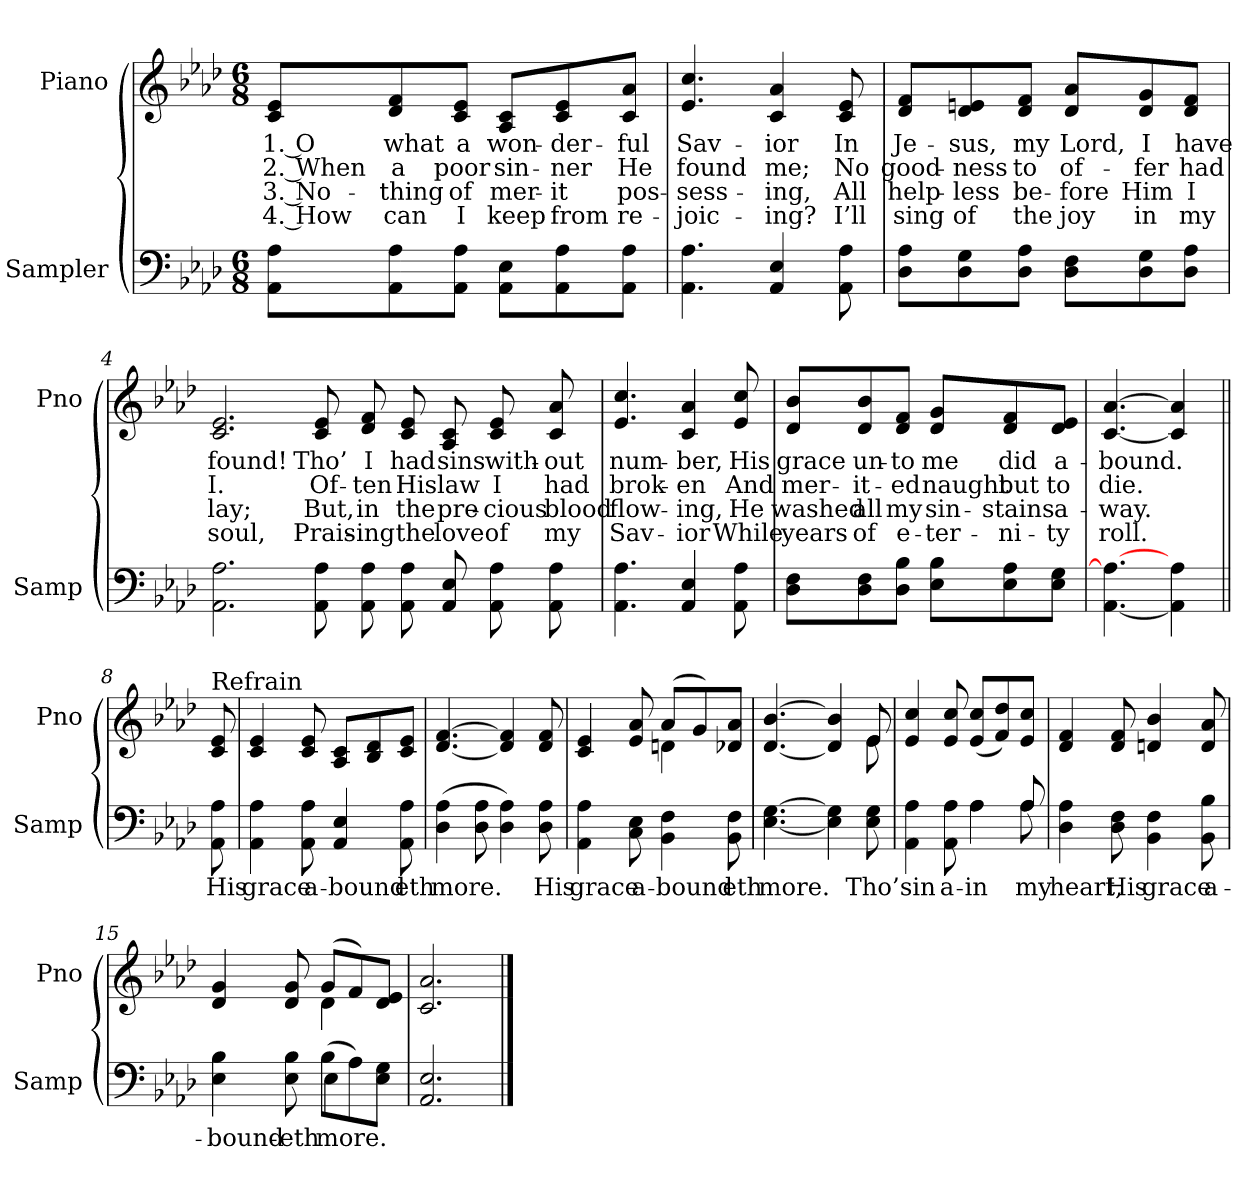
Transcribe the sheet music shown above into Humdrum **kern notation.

**kern	**text	**kern	**text	**text	**text	**text
*part2	*part2	*part1	*part1	*part1	*part1	*part1
*staff2	*staff2	*staff1	*staff1	*staff1	*staff1	*staff1
*I"Sampler	*	*I"Piano	*	*	*	*
*I'Samp	*	*I'Pno	*	*	*	*
*clefF4	*	*clefG2	*	*	*	*
*k[b-e-a-d-]	*	*k[b-e-a-d-]	*	*	*	*
*A-:	*	*A-:	*	*	*	*
*M6/8	*	*M6/8	*	*	*	*
=1	=1	=1	=1	=1	=1	=1
8AA-\ 8A-\L	.	8c/ 8e-/L	1. O	2. When	3. No-	4. How
8AA-\ 8A-\	.	8d-/ 8f/	what	a	-thing	can
8AA-\ 8A-\J	.	8c/ 8e-/J	a	poor	of	I
8AA-\ 8E-\L	.	8A-/ 8c/L	won-	sin-	mer-	keep
8AA-\ 8A-\	.	8c/ 8e-/	-der-	-ner	-it	from
8AA-\ 8A-\J	.	8c/ 8a-/J	-ful	He	pos-	re-
=2	=2	=2	=2	=2	=2	=2
4.AA- 4.A-	.	4.e- 4.cc	Sav-	found	-sess-	-joic-
4AA- 4E-	.	4c 4a-	-ior	me;	-ing,	-ing?
8AA- 8A-	.	8c 8e-	In	No	All	I’ll
=3	=3	=3	=3	=3	=3	=3
8D-\ 8A-\L	.	8d-/ 8f/L	Je-	good-	help-	sing
8D-\ 8G\	.	8d-/ 8en/	-sus,	-ness	-less	of
8D-\ 8A-\J	.	8d-/ 8f/J	my	to	be-	the
8D-\ 8F\L	.	8d-/ 8a-/L	Lord,	of-	-fore	joy
8D-\ 8G\	.	8d-/ 8g/	I	-fer	Him	in
8D-\ 8A-\J	.	8d-/ 8f/J	have	had	I	my
=4	=4	=4	=4	=4	=4	=4
2.AA- 2.A-	.	2.c 2.e-	found!	I.	lay;	soul,
8AA- 8A-	.	8c 8e-	Tho’	Of-	But,	Prais-
8AA- 8A-	.	8d- 8f	I	-ten	in	-ing
8AA- 8A-	.	8c 8e-	had	His	the	the
8AA- 8E-	.	8A- 8c	sins	law	pre-	love
8AA- 8A-	.	8c 8e-	with-	I	-cious	of
8AA- 8A-	.	8c 8a-	-out	had	blood	my
=5	=5	=5	=5	=5	=5	=5
4.AA- 4.A-	.	4.e- 4.cc	num-	brok-	flow-	Sav-
4AA- 4E-	.	4c 4a-	-ber,	-en	-ing,	-ior
8AA- 8A-	.	8e- 8cc	His	And	He	While
=6	=6	=6	=6	=6	=6	=6
8D-\ 8F\L	.	8d-/ 8b-/L	grace	mer-	washed	years
8D-\ 8F\	.	8d-/ 8b-/	un-	-it-	all	of
8D-\ 8B-\J	.	8d-/ 8f/J	-to	-ed	my	e-
8E-\ 8B-\L	.	8d-/ 8g/L	me	naught	sin-	-ter-
8E-\ 8A-\	.	8d-/ 8f/	did	but	-stains	-ni-
8E-\ 8G\J	.	8d-/ 8e-/J	a-	to	a-	-ty
=7	=7	=7	=7	=7	=7	=7
[4.AA- 4.A-_	.	[4.c [4.a-	-bound.	die.	-way.	roll.
4AA-] 4A-	.	4c] 4a-]	.	.	.	.
=8||	=8||	=8||	=8||	=8||	=8||	=8||
!	!	!LO:TX:t=Refrain	!	!	!	!
8AA- 8A-	His	8c 8e-	.	.	.	.
=9	=9	=9	=9	=9	=9	=9
4AA- 4A-	grace	4c 4e-	.	.	.	.
8AA- 8A-	a-	8c 8e-	.	.	.	.
4AA- 4E-	-bound-	8A-/ 8c/L	.	.	.	.
.	.	8B-/ 8d-/	.	.	.	.
8AA- 8A-	-eth	8c/ 8e-/J	.	.	.	.
=10	=10	=10	=10	=10	=10	=10
(4D- 4A-	more.	[4.d- [4.f	.	.	.	.
8D- 8A-	.	.	.	.	.	.
4D- 4A-)	.	4d-] 4f]	.	.	.	.
8D- 8A-	His	8d- 8f	.	.	.	.
=11	=11	=11	=11	=11	=11	=11
*	*	*^	*	*	*	*
4AA- 4A-	grace	4c 4e-	4.ryy	.	.	.	.
8C 8E-	a-	8e- 8a-	.	.	.	.	.
4BB- 4F	-bound-	(8a-/L	4dn	.	.	.	.
.	.	8g/)	.	.	.	.	.
8BB- 8F	-eth	8d-/ 8a-/J	8ryy	.	.	.	.
=12	=12	=12	=12	=12	=12	=12	=12
[4.E- [4.G	more.	[4.d- [4.b-	8ryy	.	.	.	.
*	*	*v	*v	*	*	*	*
4E-] 4G]	.	4d-] 4b-]	.	.	.	.
*	*	*^	*	*	*	*
8E- 8G	Tho’	8e-/	8e-	.	.	.	.
*	*	*v	*v	*	*	*	*
=13	=13	=13	=13	=13	=13	=13
*^	*	*	*	*	*	*
4AA- 4A-	4.ryy	sin	4e- 4cc	.	.	.	.
8AA- 8A-	.	a-	8e- 8cc	.	.	.	.
4A-\	4A-	in	(8e-/ 8cc/L	.	.	.	.
.	.	.	8f/ 8dd-/)	.	.	.	.
8A-/	8A-	my	8e-/ 8cc/J	.	.	.	.
*v	*v	*	*	*	*	*	*
=14	=14	=14	=14	=14	=14	=14
4D- 4A-	heart,	4d- 4f	.	.	.	.
8D- 8F	His	8d- 8f	.	.	.	.
4BB- 4F	grace	4dn 4b-	.	.	.	.
8BB- 8B-	a-	8d 8a-	.	.	.	.
=15	=15	=15	=15	=15	=15	=15
*^	*	*^	*	*	*	*
4E- 4B-	4.ryy	-bound-	4d- 4g	4.ryy	.	.	.	.
8E- 8B-	.	-eth	8d- 8g	.	.	.	.	.
(8B-\L	4E-	more.	(8g/L	4d-	.	.	.	.
8A-\)	.	.	8f/)	.	.	.	.	.
8E-\ 8G\J	8ryy	.	8d-/ 8e-/J	8ryy	.	.	.	.
*v	*v	*	*	*	*	*	*	*
*	*	*v	*v	*	*	*	*
=16	=16	=16	=16	=16	=16	=16
2.AA- 2.E-	.	2.c 2.a-	.	.	.	.
==	==	==	==	==	==	==
*-	*-	*-	*-	*-	*-	*-
